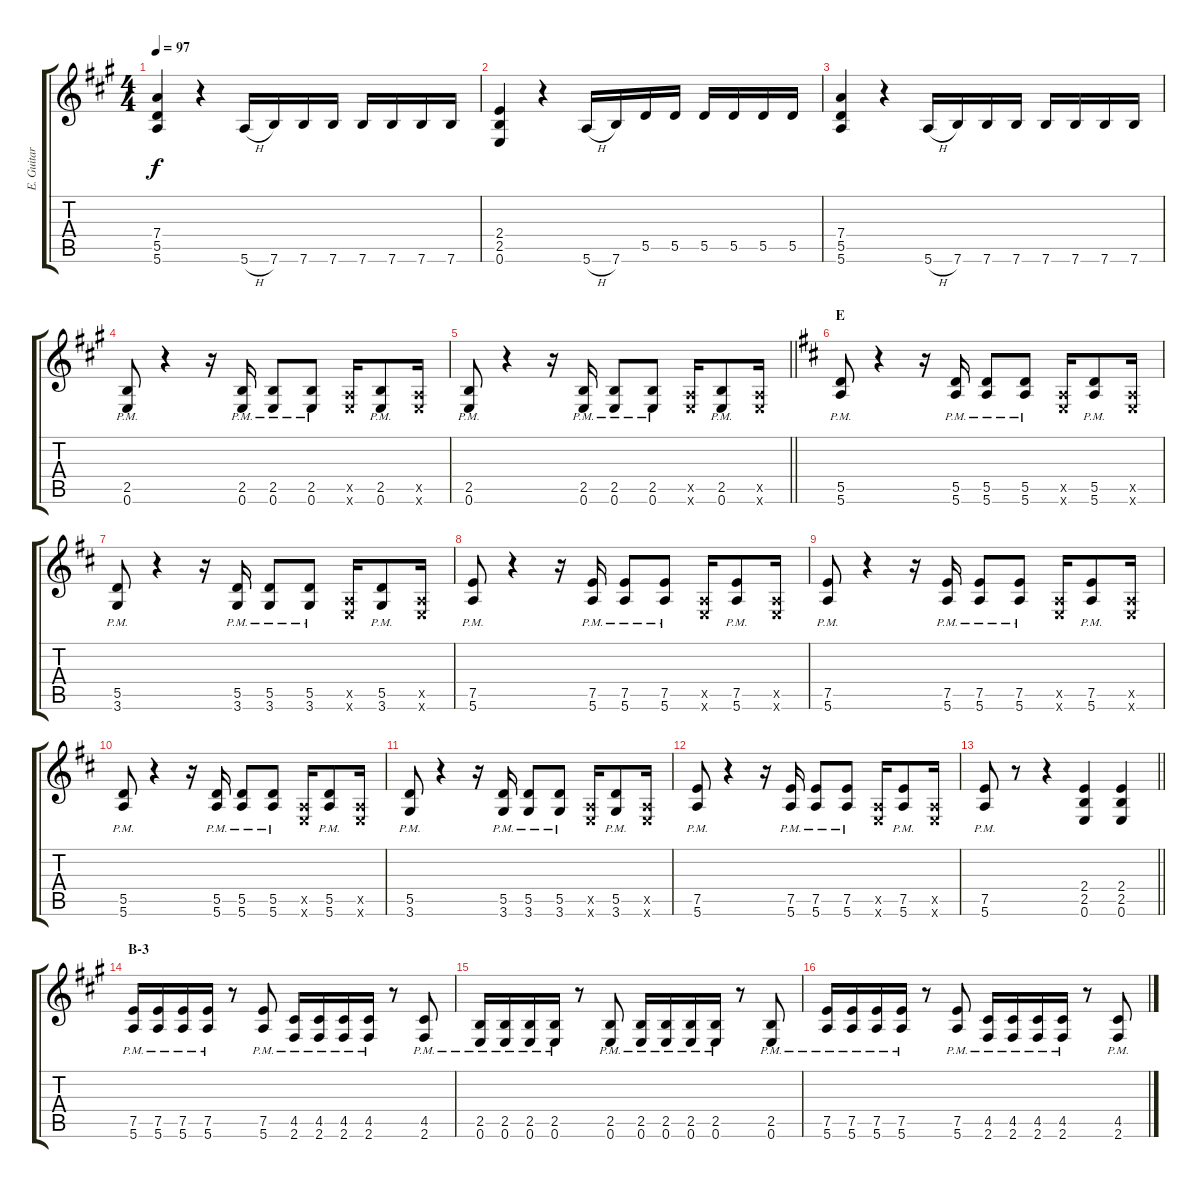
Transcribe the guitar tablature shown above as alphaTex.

\track ("E. Guitar IV" "E. Guitar ") {instrument overdrivenguitar}
\staff {score tabs}
\tuning (E4 B3 G3 D3 A2 E2) {hide}
\ts (4 4)
\tempo 97
\clef g2
\ks a
(7.4 5.5 5.6).4{dy f} r.4 5.6{h}.16 7.6.16 7.6.16 7.6.16 7.6.16 7.6.16 7.6.16 7.6.16 |
(2.4 2.5 0.6).4 r.4 5.6{h}.16 7.6.16 5.5.16 5.5.16 5.5.16 5.5.16 5.5.16 5.5.16 |
(7.4 5.5 5.6).4 r.4 5.6{h}.16 7.6.16 7.6.16 7.6.16 7.6.16 7.6.16 7.6.16 7.6.16 |
(2.5{pm} 0.6{pm}).8 r.4 r.16 (2.5{pm} 0.6{pm}).16 (2.5{pm} 0.6{pm}).8 (2.5{pm} 0.6{pm}).8 (0.5{x} 0.6{x}).16 (2.5{pm} 0.6{pm}).8 (0.5{x} 0.6{x}).16 |
\barLineRight lightlight
(2.5{pm} 0.6{pm}).8 r.4 r.16 (2.5{pm} 0.6{pm}).16 (2.5{pm} 0.6{pm}).8 (2.5{pm} 0.6{pm}).8 (0.5{x} 0.6{x}).16 (2.5{pm} 0.6{pm}).8 (0.5{x} 0.6{x}).16 |
\section ("" "E")
\ks d
(5.5{pm} 5.6{pm}).8 r.4 r.16 (5.5{pm} 5.6{pm}).16 (5.5{pm} 5.6{pm}).8 (5.5{pm} 5.6{pm}).8 (0.5{x} 0.6{x}).16 (5.5{pm} 5.6{pm}).8 (0.5{x} 0.6{x}).16 |
(5.5{pm} 3.6{pm}).8 r.4 r.16 (5.5{pm} 3.6{pm}).16 (5.5{pm} 3.6{pm}).8 (5.5{pm} 3.6{pm}).8 (0.5{x} 0.6{x}).16 (5.5{pm} 3.6{pm}).8 (0.5{x} 0.6{x}).16 |
(7.5{pm} 5.6{pm}).8 r.4 r.16 (7.5{pm} 5.6{pm}).16 (7.5{pm} 5.6{pm}).8 (7.5{pm} 5.6{pm}).8 (0.5{x} 0.6{x}).16 (7.5{pm} 5.6{pm}).8 (0.5{x} 0.6{x}).16 |
(7.5{pm} 5.6{pm}).8 r.4 r.16 (7.5{pm} 5.6{pm}).16 (7.5{pm} 5.6{pm}).8 (7.5{pm} 5.6{pm}).8 (0.5{x} 0.6{x}).16 (7.5{pm} 5.6{pm}).8 (0.5{x} 0.6{x}).16 |
(5.5{pm} 5.6{pm}).8 r.4 r.16 (5.5{pm} 5.6{pm}).16 (5.5{pm} 5.6{pm}).8 (5.5{pm} 5.6{pm}).8 (0.5{x} 0.6{x}).16 (5.5{pm} 5.6{pm}).8 (0.5{x} 0.6{x}).16 |
(5.5{pm} 3.6{pm}).8 r.4 r.16 (5.5{pm} 3.6{pm}).16 (5.5{pm} 3.6{pm}).8 (5.5{pm} 3.6{pm}).8 (0.5{x} 0.6{x}).16 (5.5{pm} 3.6{pm}).8 (0.5{x} 0.6{x}).16 |
(7.5{pm} 5.6{pm}).8 r.4 r.16 (7.5{pm} 5.6{pm}).16 (7.5{pm} 5.6{pm}).8 (7.5{pm} 5.6{pm}).8 (0.5{x} 0.6{x}).16 (7.5{pm} 5.6{pm}).8 (0.5{x} 0.6{x}).16 |
\barLineRight lightlight
(7.5{pm} 5.6{pm}).8 r.8 r.4 (2.4 2.5 0.6).4 (2.4 2.5 0.6).4 |
\section ("" "B-3")
\ks a
(7.5{pm} 5.6{pm}).16 (7.5{pm} 5.6{pm}).16 (7.5{pm} 5.6{pm}).16 (7.5{pm} 5.6{pm}).16 r.8 (7.5{pm} 5.6{pm}).8 (4.5{pm} 2.6{pm}).16 (4.5{pm} 2.6{pm}).16 (4.5{pm} 2.6{pm}).16 (4.5{pm} 2.6{pm}).16 r.8 (4.5{pm} 2.6{pm}).8 |
(2.5{pm} 0.6{pm}).16 (2.5{pm} 0.6{pm}).16 (2.5{pm} 0.6{pm}).16 (2.5{pm} 0.6{pm}).16 r.8 (2.5{pm} 0.6{pm}).8 (2.5{pm} 0.6{pm}).16 (2.5{pm} 0.6{pm}).16 (2.5{pm} 0.6{pm}).16 (2.5{pm} 0.6{pm}).16 r.8 (2.5{pm} 0.6{pm}).8 |
(7.5{pm} 5.6{pm}).16 (7.5{pm} 5.6{pm}).16 (7.5{pm} 5.6{pm}).16 (7.5{pm} 5.6{pm}).16 r.8 (7.5{pm} 5.6{pm}).8 (4.5{pm} 2.6{pm}).16 (4.5{pm} 2.6{pm}).16 (4.5{pm} 2.6{pm}).16 (4.5{pm} 2.6{pm}).16 r.8 (4.5{pm} 2.6{pm}).8
